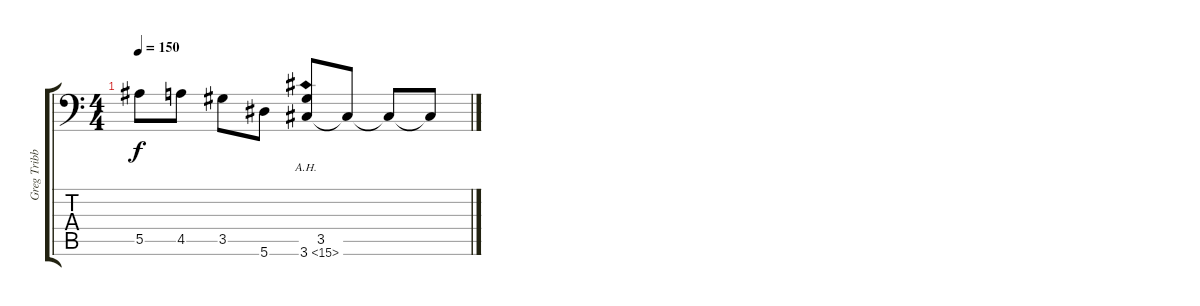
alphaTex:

\track ("Greg Tribbett" "Greg Tribb") {instrument overdrivenguitar}
\staff {score tabs}
\tuning (C4 G3 Eb3 Bb2 F2 Bb1) {hide}
\ts (4 4)
\tempo 150
\clef f4
\ks c
5.5.8{dy f} 4.5.8 3.5.8 5.6.8 (3.5 3.6{ah 12}).8 3.6{t}.8 3.6{t}.8 3.6{t}.8
